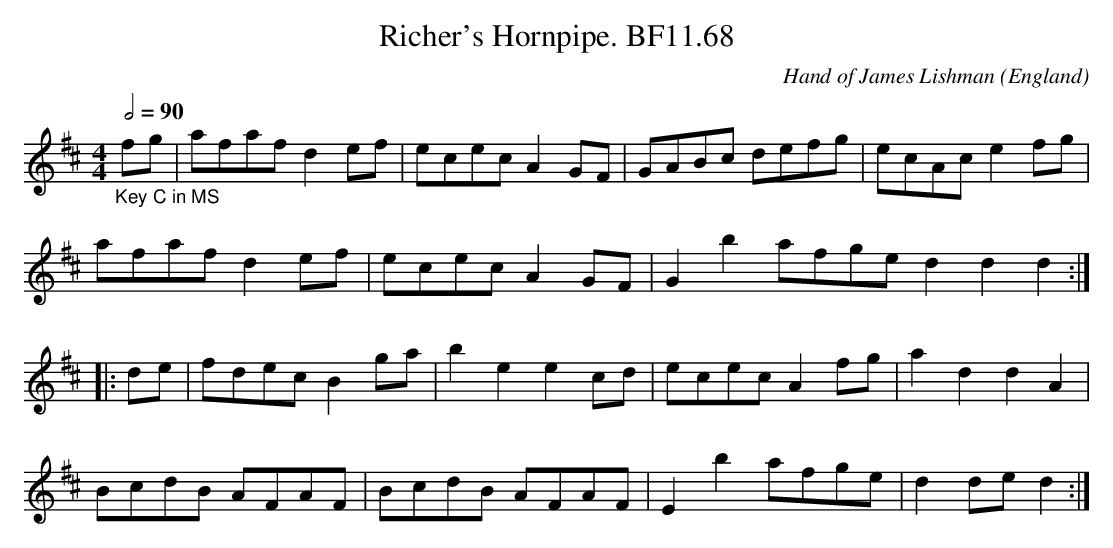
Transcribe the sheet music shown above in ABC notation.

X:1
T:Richer's Hornpipe. BF11.68
C:Hand of James Lishman
M:4/4
O:England
Q:1/2=90
K:D
"_Key C in MS"fg|afafd2ef|ececA2GF|GABc defg|ecAce2fg|!
afafd2ef|ececA2GF|G2b2afged2d2d2:|!
|:de|fdecB2ga|b2e2e2cd|ececA2fg|a2d2d2A2|!
BcdB AFAF|BcdB AFAF|E2b2afge|d2ded2:|
